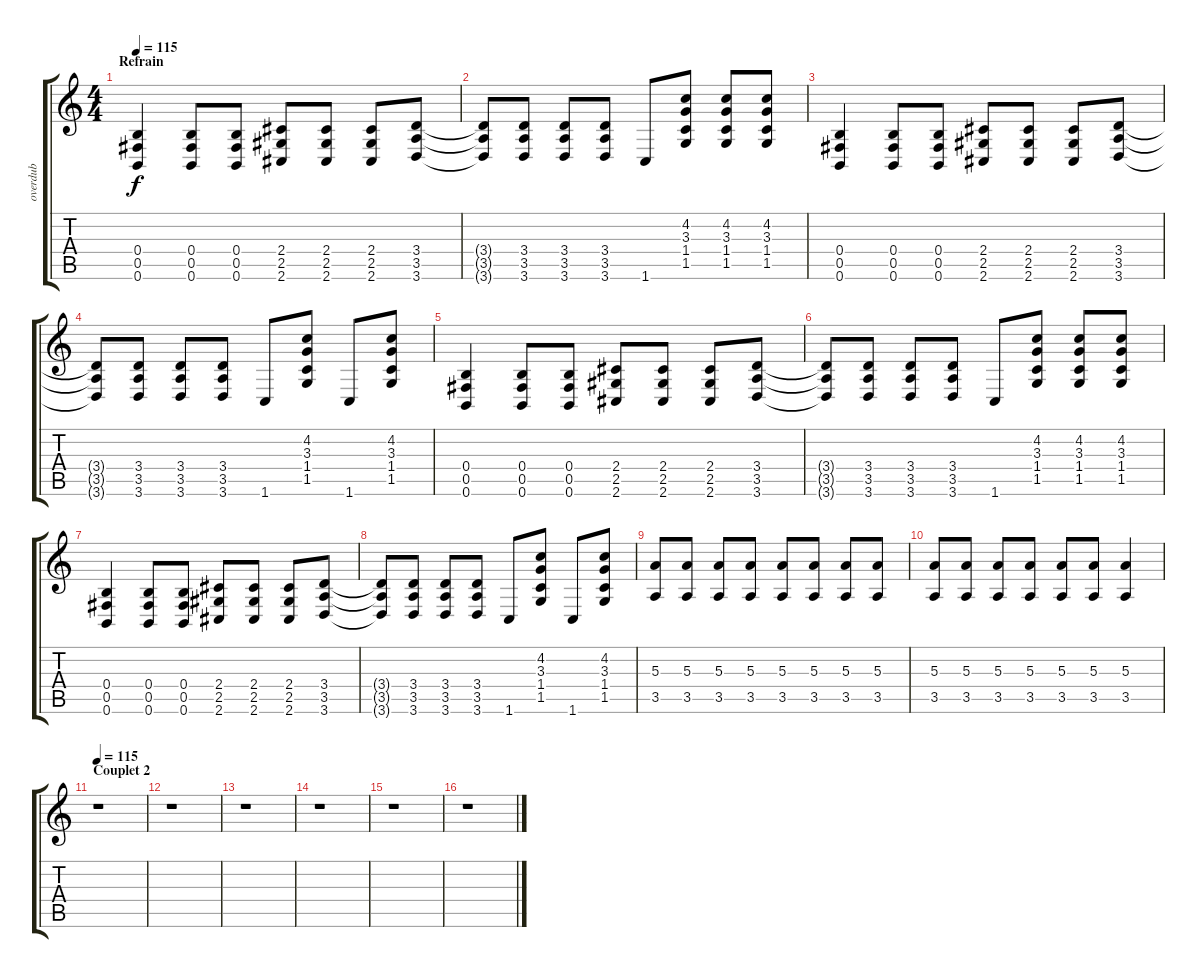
\track ("overdub" "overdub") {instrument overdrivenguitar}
\staff {score tabs}
\tuning (Db4 Ab3 E3 B2 Gb2 B1) {hide}
\ts (4 4)
\section ("" "Refrain")
\tempo 115
\clef g2
\ks c
(0.4 0.5 0.6).4{dy f volume 12 balance 12 instrument overdrivenguitar} (0.4 0.5 0.6).8 (0.4 0.5 0.6).8 (2.4 2.5 2.6).8 (2.4 2.5 2.6).8 (2.4 2.5 2.6).8 (3.4 3.5 3.6).8 |
(3.4{t} 3.5{t} 3.6{t}).8 (3.4 3.5 3.6).8 (3.4 3.5 3.6).8 (3.4 3.5 3.6).8 1.6.8 (4.2 3.3 1.4 1.5).8 (4.2 3.3 1.4 1.5).8 (4.2 3.3 1.4 1.5).8 |
(0.4 0.5 0.6).4 (0.4 0.5 0.6).8 (0.4 0.5 0.6).8 (2.4 2.5 2.6).8 (2.4 2.5 2.6).8 (2.4 2.5 2.6).8 (3.4 3.5 3.6).8 |
(3.4{t} 3.5{t} 3.6{t}).8 (3.4 3.5 3.6).8 (3.4 3.5 3.6).8 (3.4 3.5 3.6).8 1.6.8 (4.2 3.3 1.4 1.5).8 1.6.8 (4.2 3.3 1.4 1.5).8 |
(0.4 0.5 0.6).4{volume 12 balance 12 instrument overdrivenguitar} (0.4 0.5 0.6).8 (0.4 0.5 0.6).8 (2.4 2.5 2.6).8 (2.4 2.5 2.6).8 (2.4 2.5 2.6).8 (3.4 3.5 3.6).8 |
(3.4{t} 3.5{t} 3.6{t}).8 (3.4 3.5 3.6).8 (3.4 3.5 3.6).8 (3.4 3.5 3.6).8 1.6.8 (4.2 3.3 1.4 1.5).8 (4.2 3.3 1.4 1.5).8 (4.2 3.3 1.4 1.5).8 |
(0.4 0.5 0.6).4 (0.4 0.5 0.6).8 (0.4 0.5 0.6).8 (2.4 2.5 2.6).8 (2.4 2.5 2.6).8 (2.4 2.5 2.6).8 (3.4 3.5 3.6).8 |
(3.4{t} 3.5{t} 3.6{t}).8 (3.4 3.5 3.6).8 (3.4 3.5 3.6).8 (3.4 3.5 3.6).8 1.6.8 (4.2 3.3 1.4 1.5).8 1.6.8 (4.2 3.3 1.4 1.5).8 |
\section ("" "")
(5.3 3.5).8 (5.3 3.5).8 (5.3 3.5).8 (5.3 3.5).8 (5.3 3.5).8 (5.3 3.5).8 (5.3 3.5).8 (5.3 3.5).8 |
(5.3 3.5).8 (5.3 3.5).8 (5.3 3.5).8 (5.3 3.5).8 (5.3 3.5).8 (5.3 3.5).8 (5.3 3.5).4 |
\section ("" "Couplet 2")
\tempo 115
r.1 |
r.1 |
r.1 |
r.1 |
r.1 |
r.1
